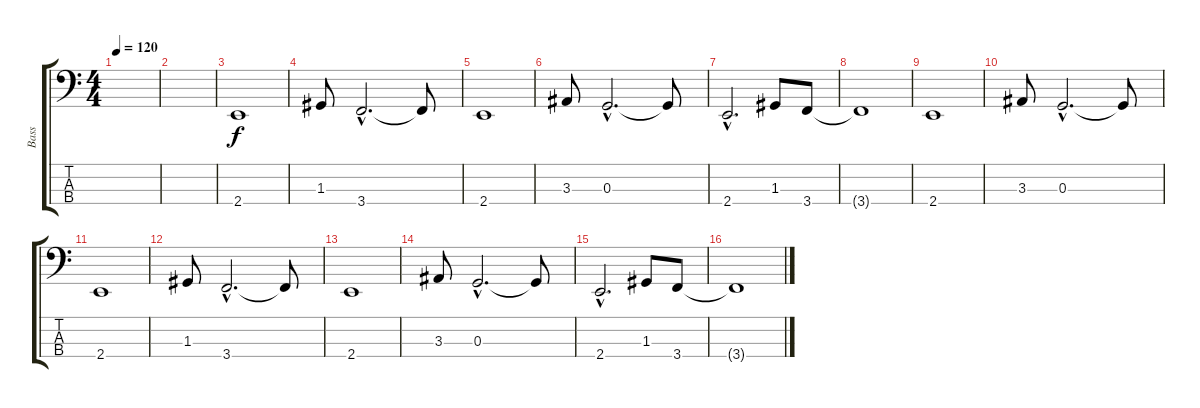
\track ("Bass" "Bass") {instrument electricbasspick}
\staff {score tabs}
\tuning (F2 C2 G1 D1) {hide}
\ts (4 4)
\tempo 120
\clef f4
\ks c
|
|
2.4.1 |
1.3.8 3.4{hac}.2{d} 3.4{t}.8 |
2.4.1 |
3.3.8 0.3{hac}.2{d} 0.3{t}.8 |
2.4{hac}.2{d} 1.3.8 3.4.8 |
3.4{t}.1 |
2.4.1 |
3.3.8 0.3{hac}.2{d} 0.3{t}.8 |
2.4.1 |
1.3.8 3.4{hac}.2{d} 3.4{t}.8 |
2.4.1 |
3.3.8 0.3{hac}.2{d} 0.3{t}.8 |
2.4{hac}.2{d} 1.3.8 3.4.8 |
3.4{t}.1
